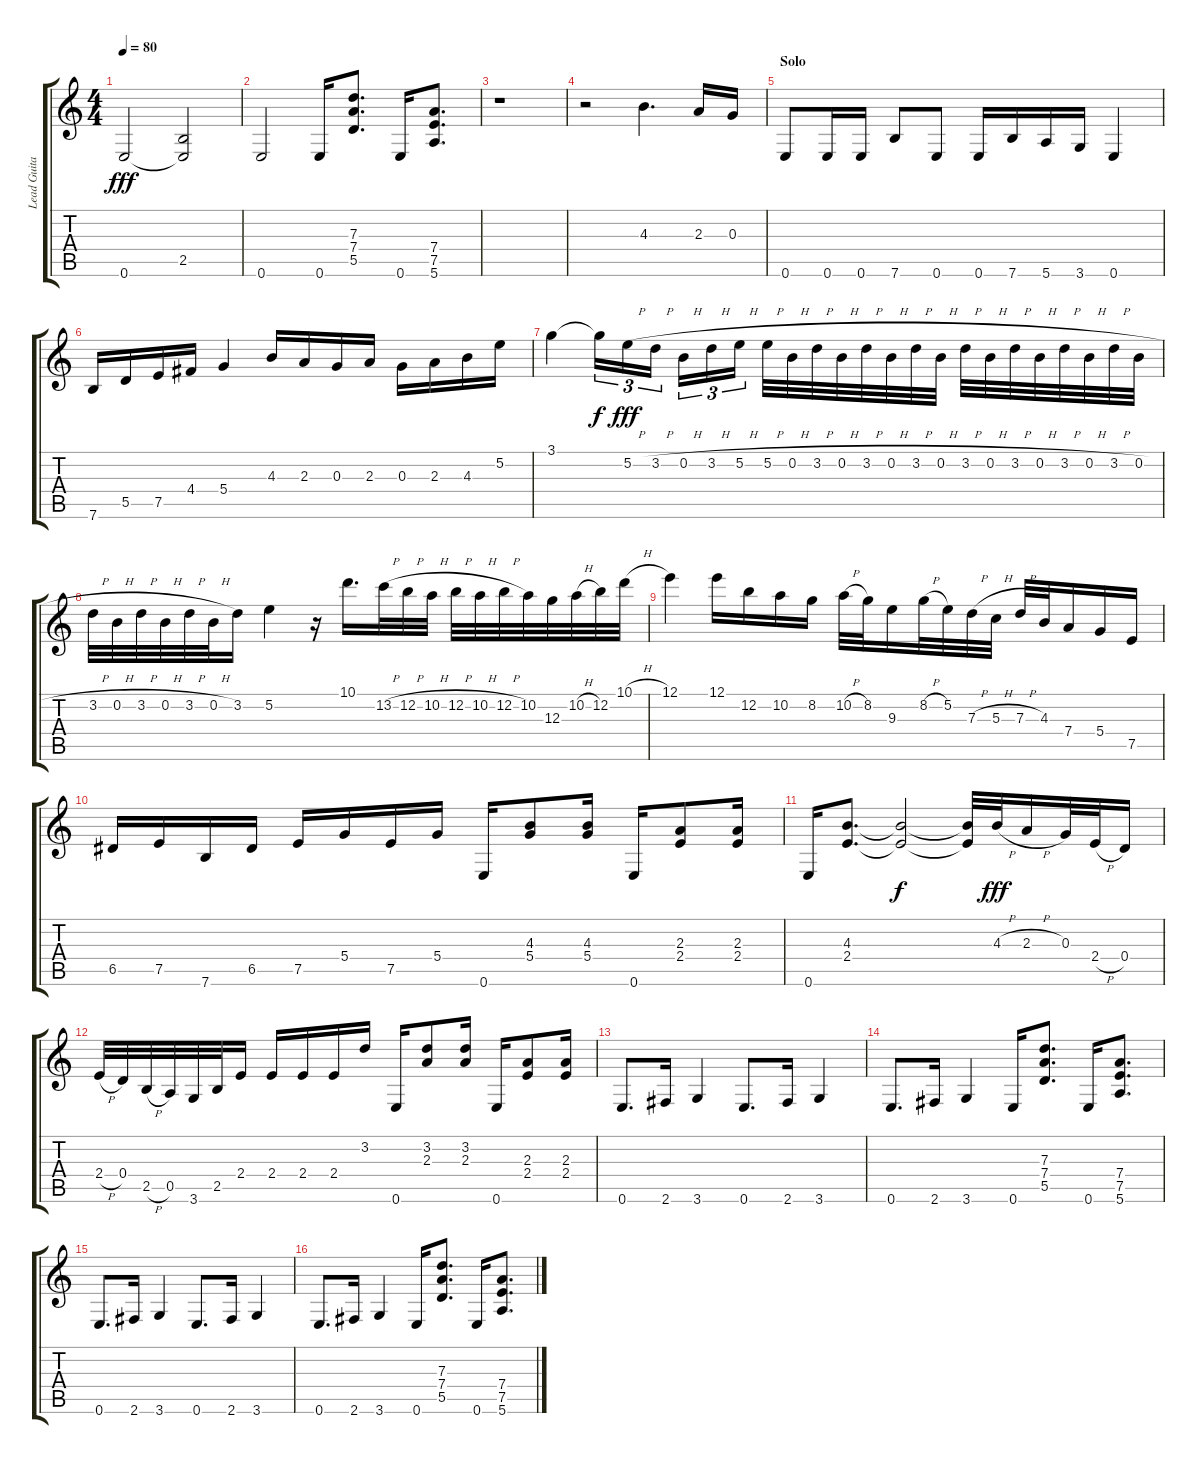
\track ("Lead Guitar 1" "Lead Guita") {instrument distortionguitar}
\staff {score tabs}
\tuning (E4 B3 G3 D3 A2 E2) {hide}
\ts (4 4)
\tempo 80
\clef g2
\ks c
0.6.2{dy fff} (2.5 0.6{t}).2 |
0.6.2 0.6.16 (7.3 7.4 5.5).8{d} 0.6.16 (7.4 7.5 5.6).8{d} |
r.1 |
r.2 4.3.4{d volume 16} 2.3.16 0.3.16 |
\section ("" "Solo")
0.6.8 0.6.16 0.6.16 7.6.8 0.6.8 0.6.16 7.6.16 5.6.16 3.6.16 0.6.4 |
7.6.16 5.5.16 7.5.16 4.4.16 5.4.4 4.3.16 2.3.16 0.3.16 2.3.16 0.3.16 2.3.16 4.3.16 5.2.16 |
3.1.4 3.1{t}.16{tu (3 2) dy f} 5.2{h}.16{tu (3 2) dy fff} 3.2{h}.16{tu (3 2) beam splitsecondary} 0.2{h}.16{tu (3 2)} 3.2{h}.16{tu (3 2)} 5.2{h}.16{tu (3 2)} 5.2{h}.32 0.2{h}.32 3.2{h}.32 0.2{h}.32 3.2{h}.32 0.2{h}.32 3.2{h}.32 0.2{h}.32 3.2{h}.32 0.2{h}.32 3.2{h}.32 0.2{h}.32 3.2{h}.32 0.2{h}.32 3.2{h}.32 0.2{h}.32 |
3.2{h}.32 0.2{h}.32 3.2{h}.32 0.2{h}.32 3.2{h}.32 0.2{h}.32 3.2.16 5.2.4 r.16 10.1.16{d} 13.2{h}.32 12.2{h}.32 10.2{h}.32 12.2{h}.32 10.2{h}.32 12.2{h}.32 10.2.32 12.3.32 10.2{h}.32 12.2.32 10.1{h}.32 |
12.1.4 12.1.16 12.2.16 10.2.16 8.2.16 10.2{h}.32 8.2.32 9.3.16 8.2{h}.32 5.2.32 7.3{h}.32 5.3{h}.32 7.3{h}.32 4.3.32 7.4.16 5.4.16 7.5.16 |
6.5.16 7.5.16 7.6.16 6.5.16 7.5.16 5.4.16 7.5.16 5.4.16 0.6.16 (4.3 5.4).8 (4.3 5.4).16 0.6.16 (2.3 2.4).8 (2.3 2.4).16 |
0.6.16 (4.3 2.4).8{d} (4.3{t} 2.4{t}).2{dy f} (4.3{t} 2.4{t}).32 4.3{h}.32{dy fff} 2.3{h}.16 0.3.32 2.4{h}.32 0.4.16 |
2.4{h}.32 0.4.32 2.5{h}.32 0.5.32 3.6.32 2.5.32 2.4.16 2.4.16 2.4.16 2.4.16 3.2.16 0.6.16 (3.2 2.3).8 (3.2 2.3).16 0.6.16 (2.3 2.4).8 (2.3 2.4).16 |
0.6.8{d} 2.6.16 3.6.4 0.6.8{d} 2.6.16 3.6.4 |
0.6.8{d} 2.6.16 3.6.4 0.6.16 (7.3 7.4 5.5).8{d} 0.6.16 (7.4 7.5 5.6).8{d} |
0.6.8{d} 2.6.16 3.6.4 0.6.8{d} 2.6.16 3.6.4 |
0.6.8{d} 2.6.16 3.6.4 0.6.16 (7.3 7.4 5.5).8{d} 0.6.16 (7.4 7.5 5.6).8{d}
